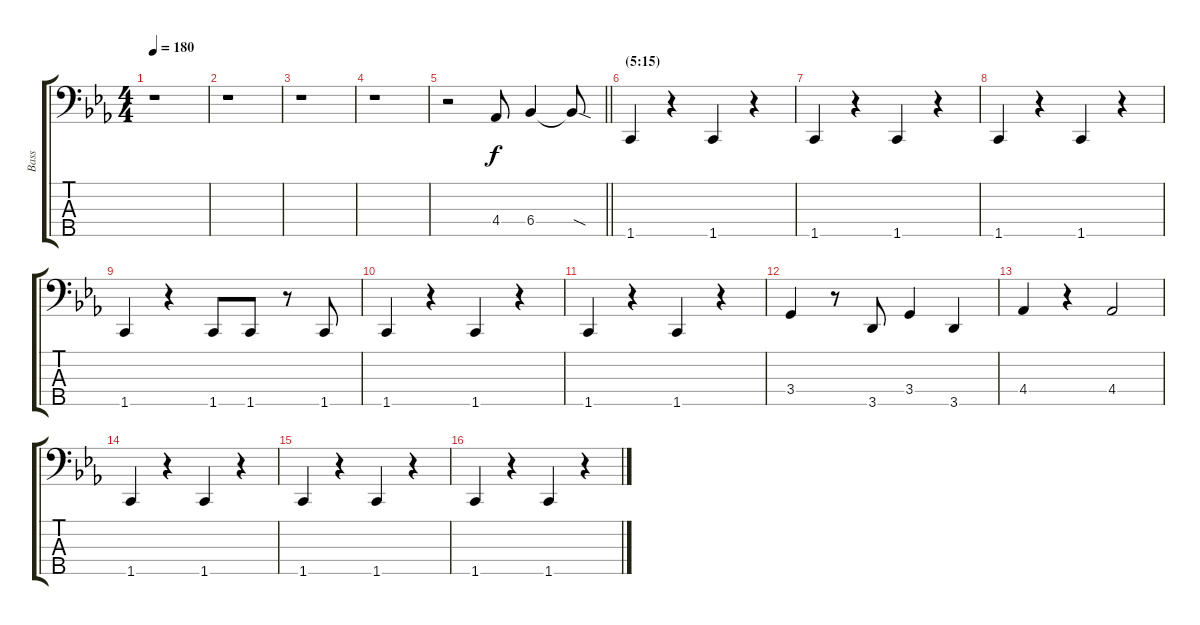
\track ("Bass" "Bass") {instrument electricbassfinger}
\staff {score tabs}
\tuning (G2 D2 A1 E1 B0) {hide}
\ts (4 4)
\tempo 180
\clef f4
\ks eb
r.1{dy f} |
r.1 |
r.1 |
r.1 |
\barLineRight lightlight
r.2{volume 14} 4.4.8 6.4.4 6.4{sod t}.8 |
\section ("" "(5:15)")
1.5.4 r.4 1.5.4 r.4 |
1.5.4 r.4 1.5.4 r.4 |
1.5.4 r.4 1.5.4 r.4 |
1.5.4 r.4 1.5.8 1.5.8 r.8 1.5.8 |
1.5.4 r.4 1.5.4 r.4 |
1.5.4 r.4 1.5.4 r.4 |
3.4.4 r.8 3.5.8 3.4.4 3.5.4 |
4.4.4 r.4 4.4.2 |
1.5.4 r.4 1.5.4 r.4 |
1.5.4 r.4 1.5.4 r.4 |
1.5.4 r.4 1.5.4 r.4
